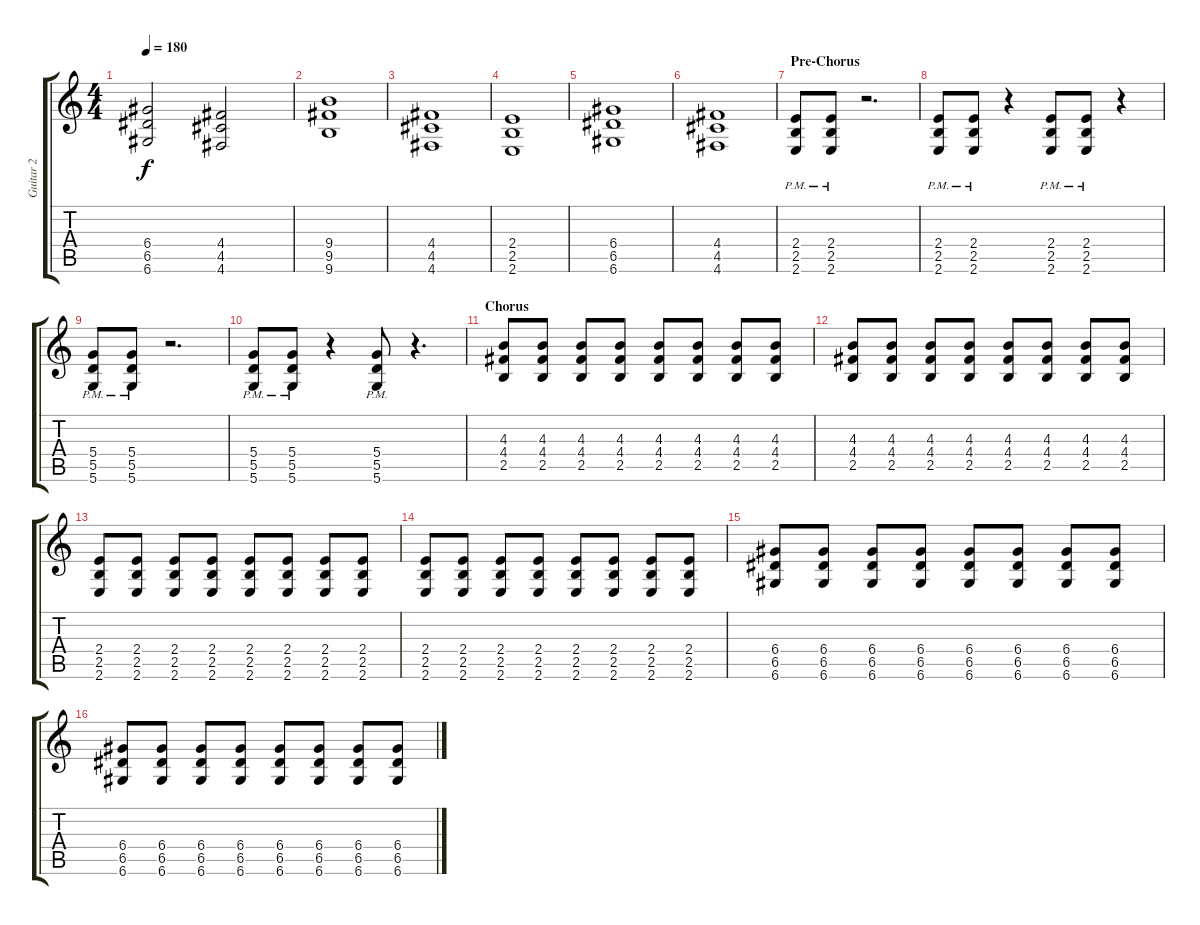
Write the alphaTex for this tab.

\track ("Guitar 2" "Guitar 2") {instrument overdrivenguitar}
\staff {score tabs}
\tuning (E4 B3 G3 D3 A2 D2) {hide}
\ts (4 4)
\tempo 180
\clef g2
\ks c
(6.4 6.5 6.6).2{dy f} (4.4 4.5 4.6).2 |
(9.4 9.5 9.6).1 |
(4.4 4.5 4.6).1 |
(2.4 2.5 2.6).1 |
(6.4 6.5 6.6).1 |
(4.4 4.5 4.6).1 |
\section ("" "Pre-Chorus")
(2.4{pm} 2.5{pm} 2.6{pm}).8 (2.4{pm} 2.5{pm} 2.6{pm}).8 r.2{d} |
(2.4{pm} 2.5{pm} 2.6{pm}).8 (2.4{pm} 2.5{pm} 2.6{pm}).8 r.4 (2.4{pm} 2.5{pm} 2.6{pm}).8 (2.4{pm} 2.5{pm} 2.6{pm}).8 r.4 |
(5.4{pm} 5.5{pm} 5.6{pm}).8 (5.4{pm} 5.5{pm} 5.6{pm}).8 r.2{d} |
(5.4{pm} 5.5{pm} 5.6{pm}).8 (5.4{pm} 5.5{pm} 5.6{pm}).8 r.4 (5.4{pm} 5.5{pm} 5.6{pm}).8 r.4{d} |
\section ("" "Chorus")
(4.3 4.4 2.5).8{volume 13} (4.3 4.4 2.5).8 (4.3 4.4 2.5).8 (4.3 4.4 2.5).8 (4.3 4.4 2.5).8 (4.3 4.4 2.5).8 (4.3 4.4 2.5).8 (4.3 4.4 2.5).8 |
(4.3 4.4 2.5).8 (4.3 4.4 2.5).8 (4.3 4.4 2.5).8 (4.3 4.4 2.5).8 (4.3 4.4 2.5).8 (4.3 4.4 2.5).8 (4.3 4.4 2.5).8 (4.3 4.4 2.5).8 |
(2.4 2.5 2.6).8 (2.4 2.5 2.6).8 (2.4 2.5 2.6).8 (2.4 2.5 2.6).8 (2.4 2.5 2.6).8 (2.4 2.5 2.6).8 (2.4 2.5 2.6).8 (2.4 2.5 2.6).8 |
(2.4 2.5 2.6).8 (2.4 2.5 2.6).8 (2.4 2.5 2.6).8 (2.4 2.5 2.6).8 (2.4 2.5 2.6).8 (2.4 2.5 2.6).8 (2.4 2.5 2.6).8 (2.4 2.5 2.6).8 |
(6.4 6.5 6.6).8 (6.4 6.5 6.6).8 (6.4 6.5 6.6).8 (6.4 6.5 6.6).8 (6.4 6.5 6.6).8 (6.4 6.5 6.6).8 (6.4 6.5 6.6).8 (6.4 6.5 6.6).8 |
(6.4 6.5 6.6).8 (6.4 6.5 6.6).8 (6.4 6.5 6.6).8 (6.4 6.5 6.6).8 (6.4 6.5 6.6).8 (6.4 6.5 6.6).8 (6.4 6.5 6.6).8 (6.4 6.5 6.6).8
